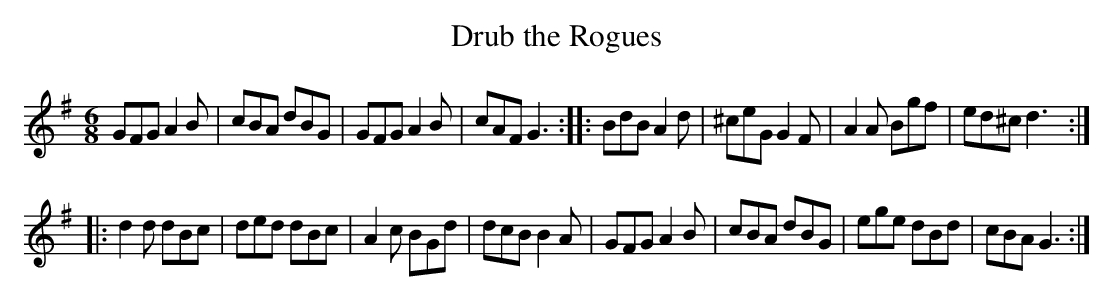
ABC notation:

X:1
T:Drub the Rogues
M:6/8
K:G
GFG A2B| cBA dBG| GFG A2B| cAF G3::\
BdB A2d| ^ceG G2F| A2A Bgf| ed^c d3::
d2d dBc| ded dBc| A2c BGd| dcB B2A|\
GFG A2B| cBA dBG| ege dBd| cBA G3:|
